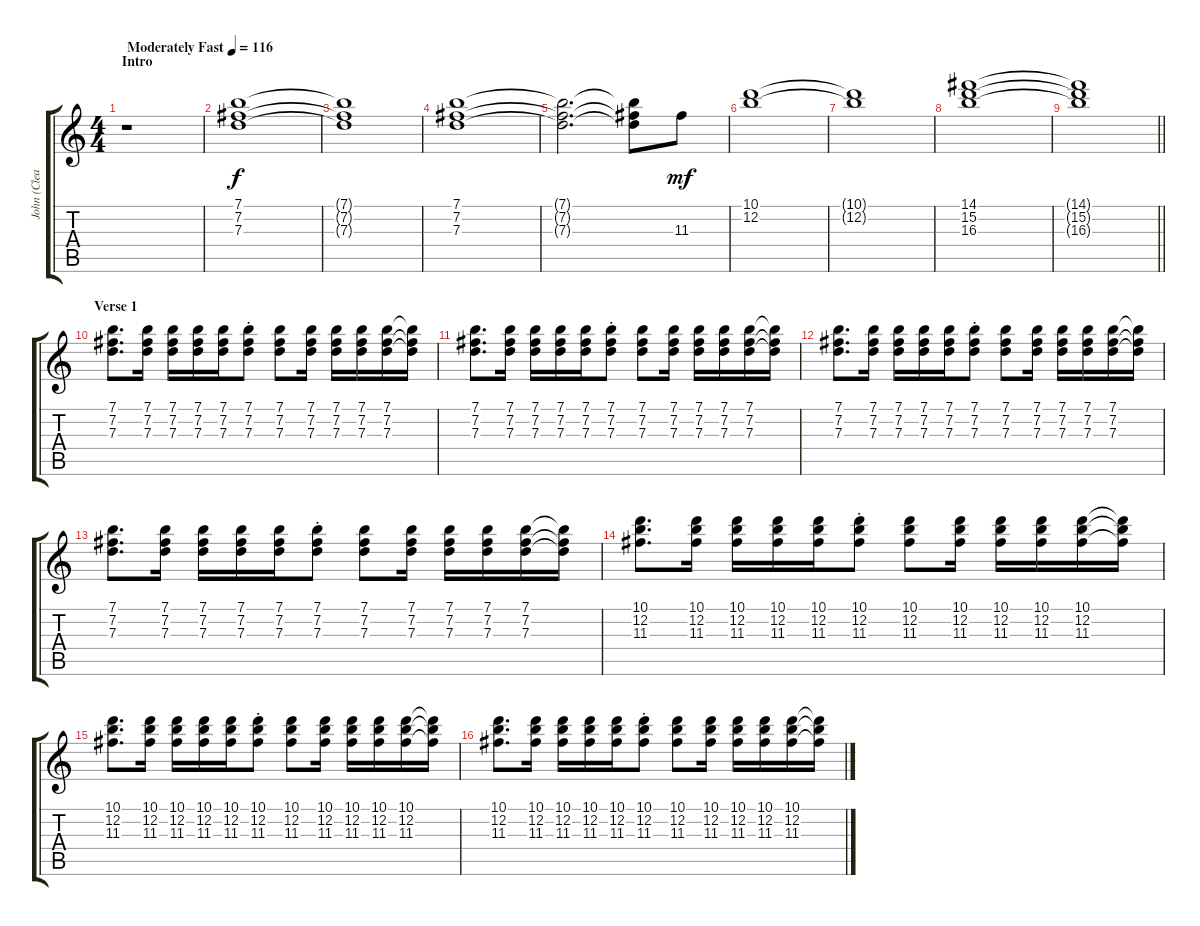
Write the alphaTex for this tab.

\track ("John (Clean)" "John (Clea") {instrument electricguitarclean}
\staff {score tabs}
\tuning (E4 B3 G3 D3 A2 E2) {hide}
\ts (4 4)
\section ("" "Intro")
\tempo (116 "Moderately Fast")
\clef g2
\ks c
r.1{dy f instrument electricguitarclean} |
(7.1 7.2 7.3).1 |
(7.1{t} 7.2{t} 7.3{t}).1 |
(7.1 7.2 7.3).1 |
(7.1{t} 7.2{t} 7.3{t}).2{d} (7.1{t} 7.2{t} 7.3{t}).8 11.3.8{dy mf} |
(10.1 12.2).1 |
(10.1{t} 12.2{t}).1 |
(14.1 15.2 16.3).1 |
\barLineRight lightlight
(14.1{t} 15.2{t} 16.3{t}).1 |
\section ("" "Verse 1")
(7.1 7.2 7.3).8{d} (7.1 7.2 7.3).16 (7.1 7.2 7.3).16 (7.1 7.2 7.3).16 (7.1 7.2 7.3).16 (7.1{st} 7.2{st} 7.3{st}).8 (7.1 7.2 7.3).8 (7.1 7.2 7.3).16 (7.1 7.2 7.3).16 (7.1 7.2 7.3).16 (7.1 7.2 7.3).16 (7.1{t} 7.2{t} 7.3{t}).16 |
(7.1 7.2 7.3).8{d} (7.1 7.2 7.3).16 (7.1 7.2 7.3).16 (7.1 7.2 7.3).16 (7.1 7.2 7.3).16 (7.1{st} 7.2{st} 7.3{st}).8 (7.1 7.2 7.3).8 (7.1 7.2 7.3).16 (7.1 7.2 7.3).16 (7.1 7.2 7.3).16 (7.1 7.2 7.3).16 (7.1{t} 7.2{t} 7.3{t}).16 |
(7.1 7.2 7.3).8{d} (7.1 7.2 7.3).16 (7.1 7.2 7.3).16 (7.1 7.2 7.3).16 (7.1 7.2 7.3).16 (7.1{st} 7.2{st} 7.3{st}).8 (7.1 7.2 7.3).8 (7.1 7.2 7.3).16 (7.1 7.2 7.3).16 (7.1 7.2 7.3).16 (7.1 7.2 7.3).16 (7.1{t} 7.2{t} 7.3{t}).16 |
(7.1 7.2 7.3).8{d} (7.1 7.2 7.3).16 (7.1 7.2 7.3).16 (7.1 7.2 7.3).16 (7.1 7.2 7.3).16 (7.1{st} 7.2{st} 7.3{st}).8 (7.1 7.2 7.3).8 (7.1 7.2 7.3).16 (7.1 7.2 7.3).16 (7.1 7.2 7.3).16 (7.1 7.2 7.3).16 (7.1{t} 7.2{t} 7.3{t}).16 |
(10.1 12.2 11.3).8{d} (10.1 12.2 11.3).16 (10.1 12.2 11.3).16 (10.1 12.2 11.3).16 (10.1 12.2 11.3).16 (10.1{st} 12.2{st} 11.3{st}).8 (10.1 12.2 11.3).8 (10.1 12.2 11.3).16 (10.1 12.2 11.3).16 (10.1 12.2 11.3).16 (10.1 12.2 11.3).16 (10.1{t} 12.2{t} 11.3{t}).16 |
(10.1 12.2 11.3).8{d} (10.1 12.2 11.3).16 (10.1 12.2 11.3).16 (10.1 12.2 11.3).16 (10.1 12.2 11.3).16 (10.1{st} 12.2{st} 11.3{st}).8 (10.1 12.2 11.3).8 (10.1 12.2 11.3).16 (10.1 12.2 11.3).16 (10.1 12.2 11.3).16 (10.1 12.2 11.3).16 (10.1{t} 12.2{t} 11.3{t}).16 |
(10.1 12.2 11.3).8{d} (10.1 12.2 11.3).16 (10.1 12.2 11.3).16 (10.1 12.2 11.3).16 (10.1 12.2 11.3).16 (10.1{st} 12.2{st} 11.3{st}).8 (10.1 12.2 11.3).8 (10.1 12.2 11.3).16 (10.1 12.2 11.3).16 (10.1 12.2 11.3).16 (10.1 12.2 11.3).16 (10.1{t} 12.2{t} 11.3{t}).16
